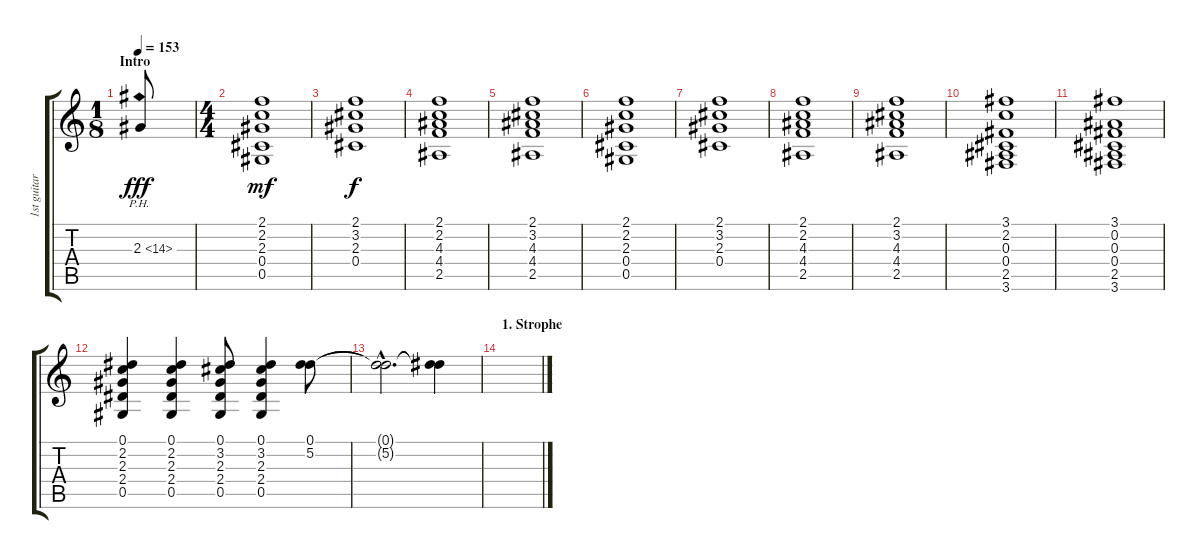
\track ("1st guitar" "1st guitar") {instrument distortionguitar}
\staff {score tabs}
\tuning (Eb4 Bb3 Gb3 Db3 Ab2 Eb2) {hide}
\ts (1 8)
\section ("" "Intro")
\tempo 153
\clef g2
\ks c
2.3{ph 12}.8{dy fff instrument distortionguitar} |
\ts (4 4)
(2.1 2.2 2.3 0.4 0.5).1{dy mf} |
(2.1 3.2 2.3 0.4).1{dy f} |
(2.1 2.2 4.3 4.4 2.5).1 |
(2.1 3.2 4.3 4.4 2.5).1 |
(2.1 2.2 2.3 0.4 0.5).1 |
(2.1 3.2 2.3 0.4).1 |
(2.1 2.2 4.3 4.4 2.5).1 |
(2.1 3.2 4.3 4.4 2.5).1 |
(3.1 2.2 0.3 0.4 2.5 3.6).1 |
(3.1 0.2 0.3 0.4 2.5 3.6).1 |
(0.1 2.2 2.3 2.4 0.5).4 (0.1 2.2 2.3 2.4 0.5).4 (0.1 3.2 2.3 2.4 0.5).8 (0.1 3.2 2.3 2.4 0.5).4 (0.1 5.2).8 |
(0.1{hac t} 5.2{hac t}).2{d volume 7} (0.1{t} 5.2{t}).4 |
\section ("" "1. Strophe")
